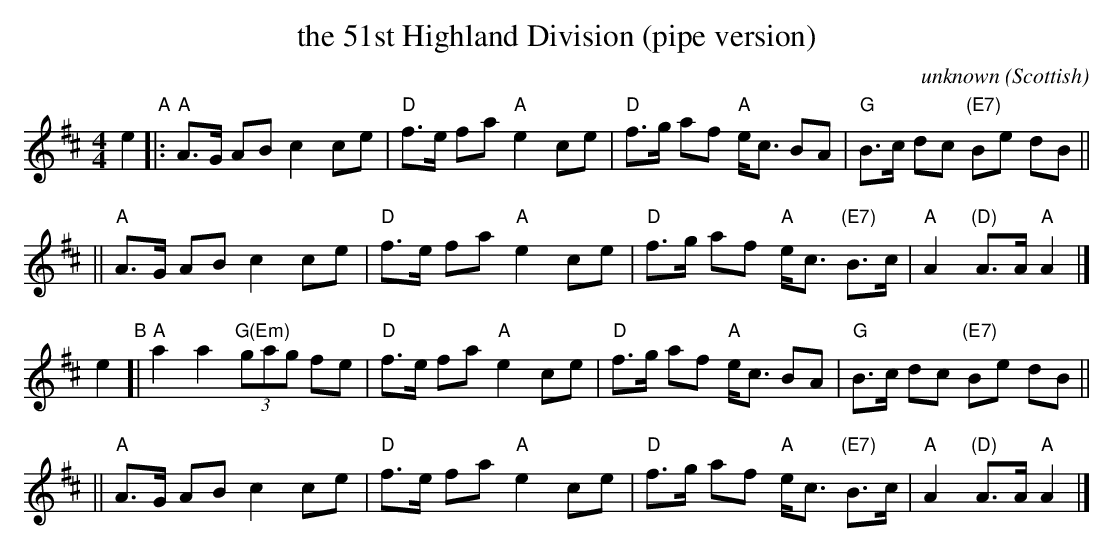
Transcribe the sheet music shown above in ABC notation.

X:1
T: the 51st Highland Division (pipe version)
C: unknown
M: 4/4
O: Scottish
K: Amix
e2 "^A"\
|: "A"A>G AB c2 ce | "D"f>e fa "A"e2 ce |  "D"f>g af "A"e<c BA | "G"B>c dc "(E7)"Be dB ||
|| "A"A>G AB c2 ce | "D"f>e fa "A"e2 ce |  "D"f>g af "A"e<c "(E7)"B>c | "A"A2 "(D)"A>A "A"A2 |]
e2 "^B"\
[| "A"a2 a2 "G(Em)"(3gag fe | "D"f>e fa "A"e2 ce | "D"f>g af "A"e<c BA | "G"B>c dc "(E7)"Be dB ||
|| "A"A>G AB c2 ce | "D"f>e fa "A"e2 ce |  "D"f>g af "A"e<c "(E7)"B>c | "A"A2 "(D)"A>A "A"A2 |]
